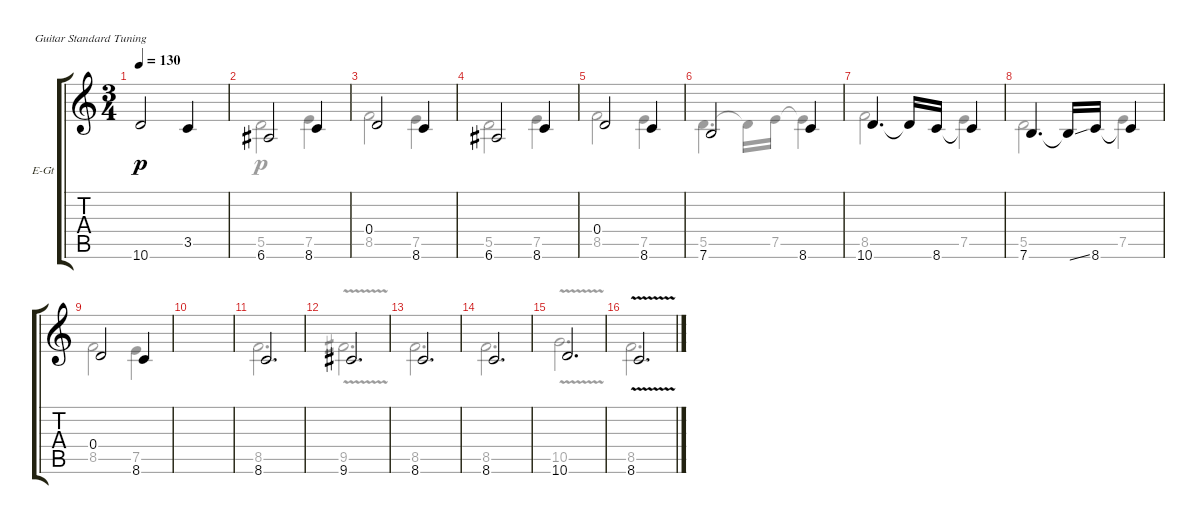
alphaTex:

\bracketExtendMode groupsimilarinstruments
\firstSystemTrackNameOrientation horizontal
\otherSystemsTrackNameOrientation horizontal
\track ("J-Guitar" "E-Gt") {instrument electricguitarclean}
\staff {score tabs}
\tuning (E4 B3 G3 D3 A2 E2)
\voice
\ts (3 4)
\tempo 130
\clef g2
\ks c
10.6.2{dy p} 3.5.4 |
6.6.2 8.6.4 |
0.4.2 8.6.4 |
6.6.2 8.6.4 |
0.4.2 8.6.4 |
7.6.2 8.6.4 |
10.6.4{d} 10.6{t}.16 8.6.16 8.6{t}.4 |
7.6.4{d} 7.6{ss t}.16 8.6.16 8.6{t}.4 |
0.4.2 8.6.4 |
|
8.6.2{d} |
9.6.2{d} |
8.6.2{d} |
8.6.2{d} |
10.6.2{d} |
8.6{v}.2{d}
\voice
\clef g2
\ottava regular
\simile none
\ks c
|
5.5.2 7.5.4 |
8.5.2 7.5.4 |
5.5.2 7.5.4 |
8.5.2 7.5.4 |
5.5.4{d} 5.5{t}.16 7.5.16 7.5{t}.4 |
8.5.2 7.5.4 |
5.5.2 7.5.4 |
8.5.2 7.5.4 |
|
8.5.2{d} |
9.5{v}.2{d} |
8.5.2{d} |
8.5.2{d} |
10.5{v}.2{d} |
8.5.2{d}
